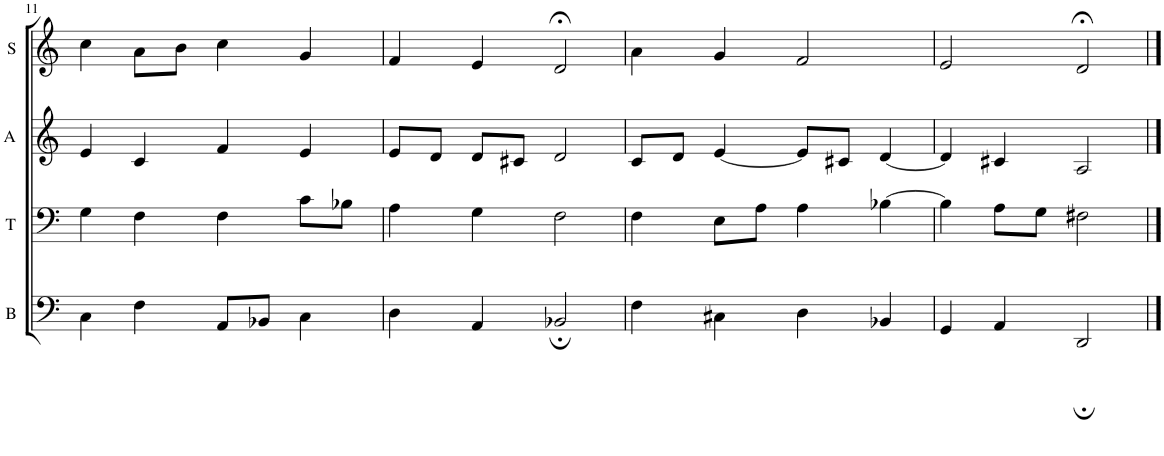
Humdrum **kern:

**kern	**kern	**kern	**kern
*part4	*part3	*part2	*part1
*staff4	*staff3	*staff2	*staff1
*I"B	*I"T	*I"A	*I"S
*I'B	*I'T	*I'A	*I'S
!!LO:PB:g=z
*clefF4	*clefF4	*clefG2	*clefG2
*k[]	*k[]	*k[]	*k[]
*M4/4	*M4/4	*M4/4	*M4/4
=11	=11	=11	=11
4C\	4G\	4e/	4cc\
4F\	4F\	4c/	8a\L
.	.	.	8b\J
8AA/L	4F\	4f/	4cc\
8BB-X/J	.	.	.
4C\	8c\L	4e/	4g/
.	8B-X\J	.	.
=12	=12	=12	=12
4D\	4A\	8e/L	4f/
.	.	8d/J	.
4AA/	4G\	8d/L	4e/
.	.	8c#X/J	.
2BB-X;/	2F\	2d/	2d;</
=13	=13	=13	=13
4F\	4F\	8c/L	4a\
.	.	8d/J	.
4C#X\	8E\L	[4e/	4g/
.	8A\J	.	.
4D\	4A\	8e/L]	2f/
.	.	8c#X/J	.
4BB-X/	[4B-X\	[4d/	.
=14	=14	=14	=14
4GG/	4B-\]	4d/]	2e/
4AA/	8A\L	4c#X/	.
.	8G\J	.	.
2DD;/	2F#X\	2A/	2d;</
==	==	==	==
*-	*-	*-	*-
